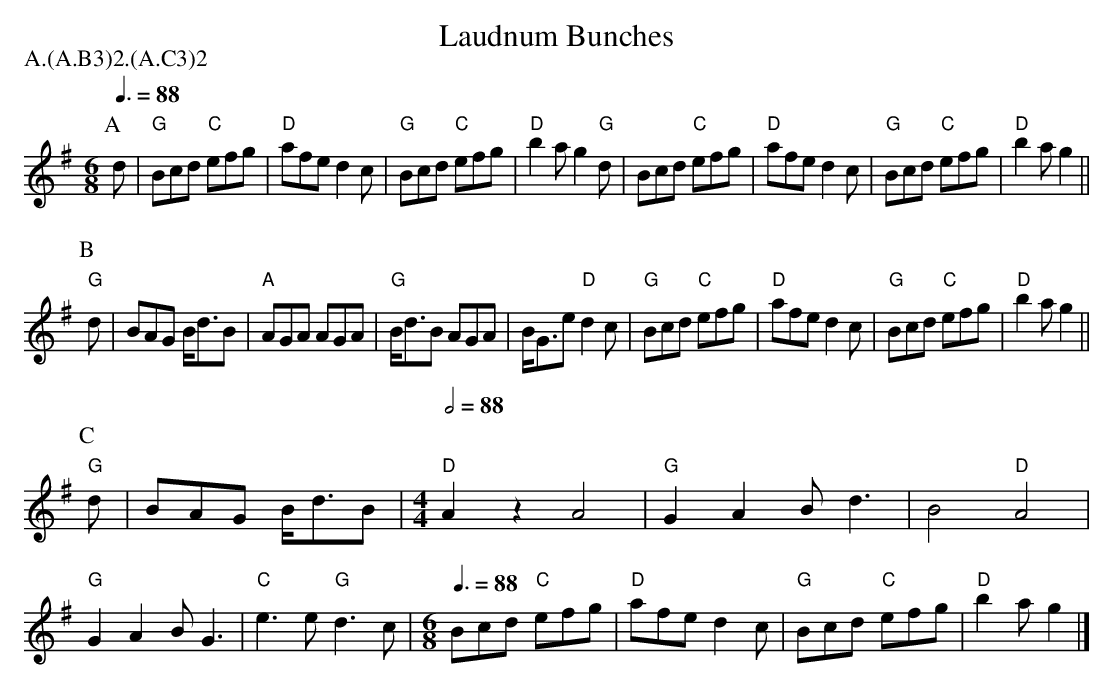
X:1
T: Laudnum Bunches
P: A.(A.B3)2.(A.C3)2
Q: 3/8=88
M: 6/8
L: 1/8
K: G
P: A
d |\
"G" Bcd "C" efg | "D" afe d2 c | "G" Bcd "C" efg| "D" b2 a g2 "G" d |\
    Bcd "C" efg | "D" afe d2 c | "G" Bcd "C" efg | "D" b2 ag2 ||
P: B
"G" d |\
BAG B<dB | "A" AGA AGA | "G" B<dB AGA | B<Ge "D" d2 c |\
"G" Bcd "C" efg | "D" afe d2 c | "G" Bcd "C" efg | "D" b2 a g2 ||
P: C
"G" d | BAG B<dB |\
M: 4/4
L: 1/4
Q: 1/2=88
"D" A z A2 | "G" G A B<d | B2 "D" A2 | "G" G A B<G | \
"C" e>e "G" d>c |\
M: 6/8
L: 1/8
Q: 3/8=88
Bcd "C" efg | "D" afe d2 c | "G"Bcd "C" efg | "D" b2 a g2 |]
